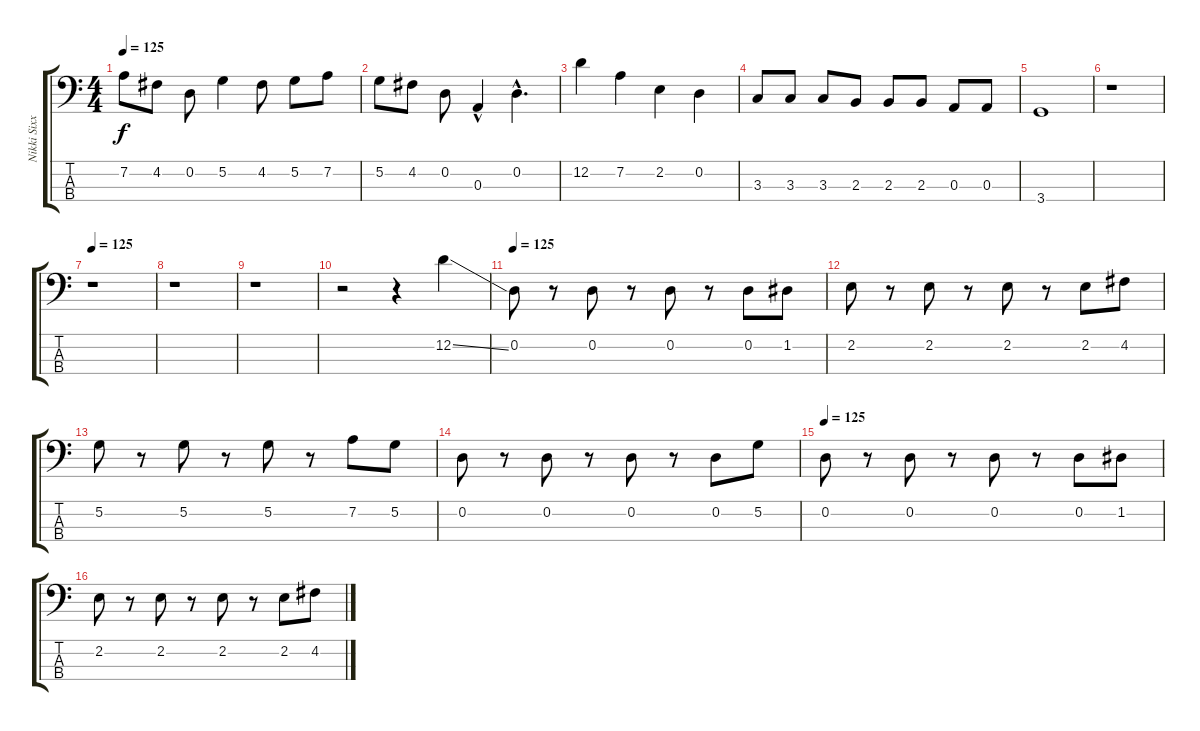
\track ("Nikki Sixx" "Nikki Sixx") {instrument electricbasspick}
\staff {score tabs}
\tuning (G2 D2 A1 E1) {hide}
\ts (4 4)
\tempo 125
\clef f4
\ks c
7.2.8{dy f} 4.2.8 0.2.8 5.2.4 4.2.8 5.2.8 7.2.8 |
5.2.8 4.2.8 0.2.8 0.3{hac}.4 0.2{hac}.4{d} |
12.2.4 7.2.4 2.2.4 0.2.4 |
3.3.8 3.3.8 3.3.8 2.3.8 2.3.8 2.3.8 0.3.8 0.3.8 |
3.4.1 |
r.1 |
\tempo 125
r.1 |
r.1 |
r.1 |
r.2 r.4 12.2{ss}.4 |
\tempo 125
0.2.8 r.8 0.2.8 r.8 0.2.8 r.8 0.2.8 1.2.8 |
2.2.8 r.8 2.2.8 r.8 2.2.8 r.8 2.2.8 4.2.8 |
5.2.8 r.8 5.2.8 r.8 5.2.8 r.8 7.2.8 5.2.8 |
0.2.8 r.8 0.2.8 r.8 0.2.8 r.8 0.2.8 5.2.8 |
\tempo 125
0.2.8 r.8 0.2.8 r.8 0.2.8 r.8 0.2.8 1.2.8 |
2.2.8 r.8 2.2.8 r.8 2.2.8 r.8 2.2.8 4.2.8
